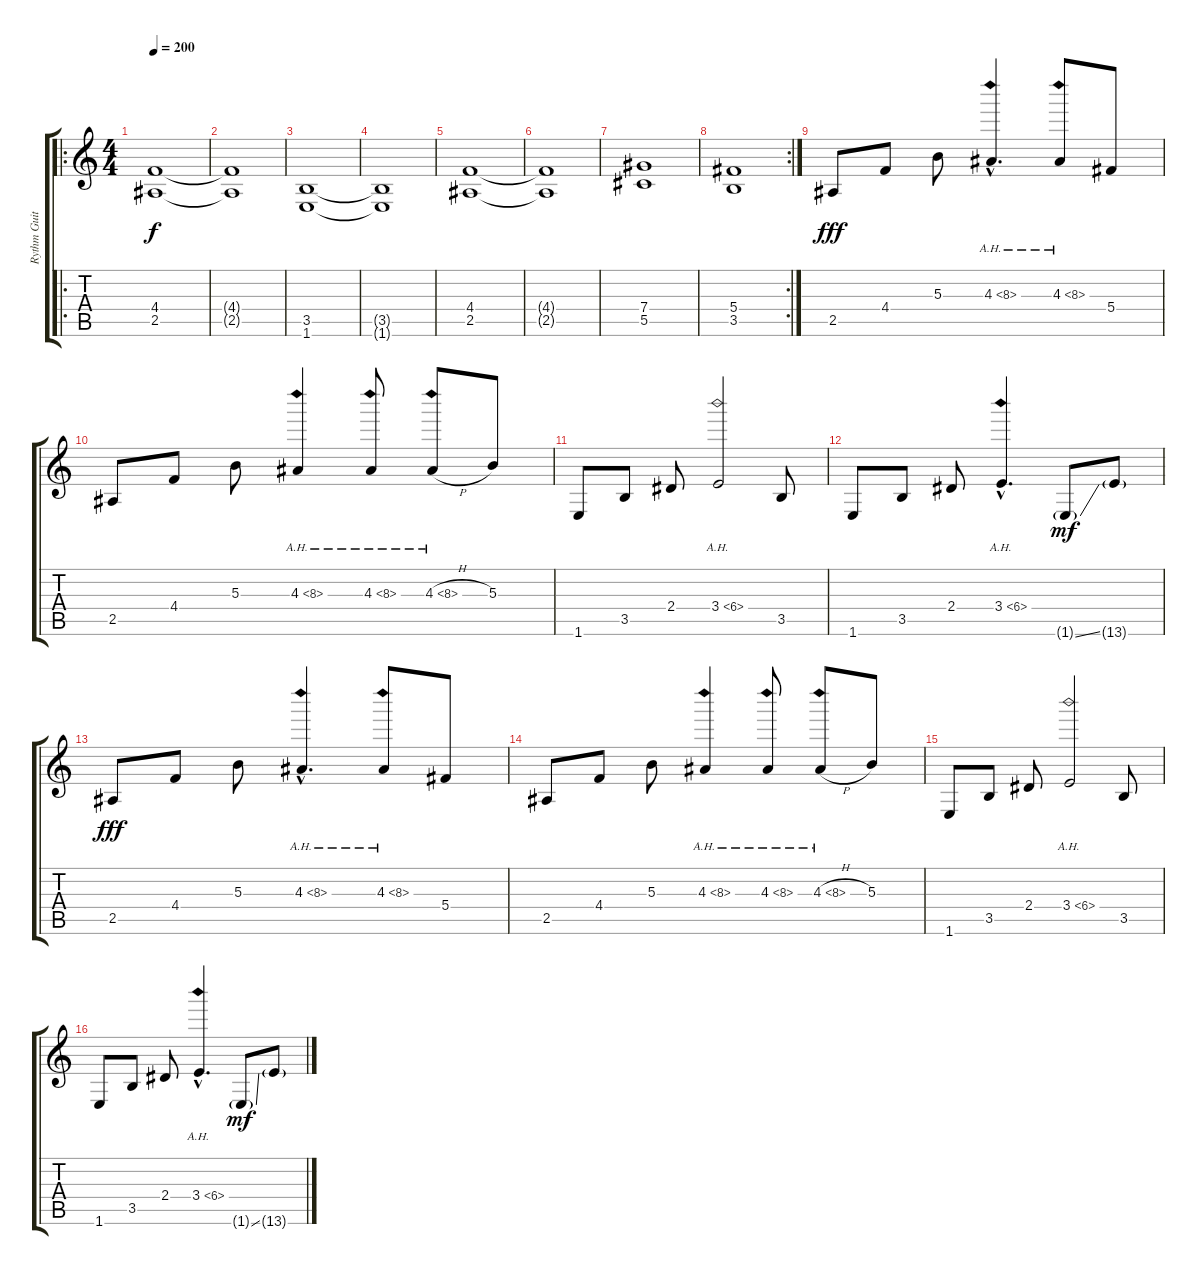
\track ("Rythm Guitar" "Rythm Guit") {instrument distortionguitar}
\staff {score tabs}
\tuning (Eb4 Bb3 Gb3 Db3 Ab2 Eb2) {hide}
\ro
\ts (4 4)
\tempo 200
\clef g2
\ks c
(4.4 2.5).1{dy f} |
(4.4{t} 2.5{t}).1 |
(3.5 1.6).1 |
(3.5{t} 1.6{t}).1 |
(4.4 2.5).1 |
(4.4{t} 2.5{t}).1 |
(7.4 5.5).1 |
\rc 2
(5.4 3.5).1 |
2.5.8{dy fff} 4.4.8 5.3.8 4.3{ah 4 hac}.4{d} 4.3{ah 4}.8 5.4.8 |
2.5.8 4.4.8 5.3.8 4.3{ah 4}.4 4.3{ah 4}.8 4.3{ah 4 h}.8 5.3.8 |
1.6.8 3.5.8 2.4.8 3.4{ah 3}.2 3.5.8 |
1.6.8 3.5.8 2.4.8 3.4{ah 3 hac}.4{d} 1.6{ss g}.8{dy mf} 13.6{g}.8 |
2.5.8{dy fff} 4.4.8 5.3.8 4.3{ah 4 hac}.4{d} 4.3{ah 4}.8 5.4.8 |
2.5.8 4.4.8 5.3.8 4.3{ah 4}.4 4.3{ah 4}.8 4.3{ah 4 h}.8 5.3.8 |
1.6.8 3.5.8 2.4.8 3.4{ah 3}.2 3.5.8 |
1.6.8 3.5.8 2.4.8 3.4{ah 3 hac}.4{d} 1.6{ss g}.8{dy mf} 13.6{g}.8
